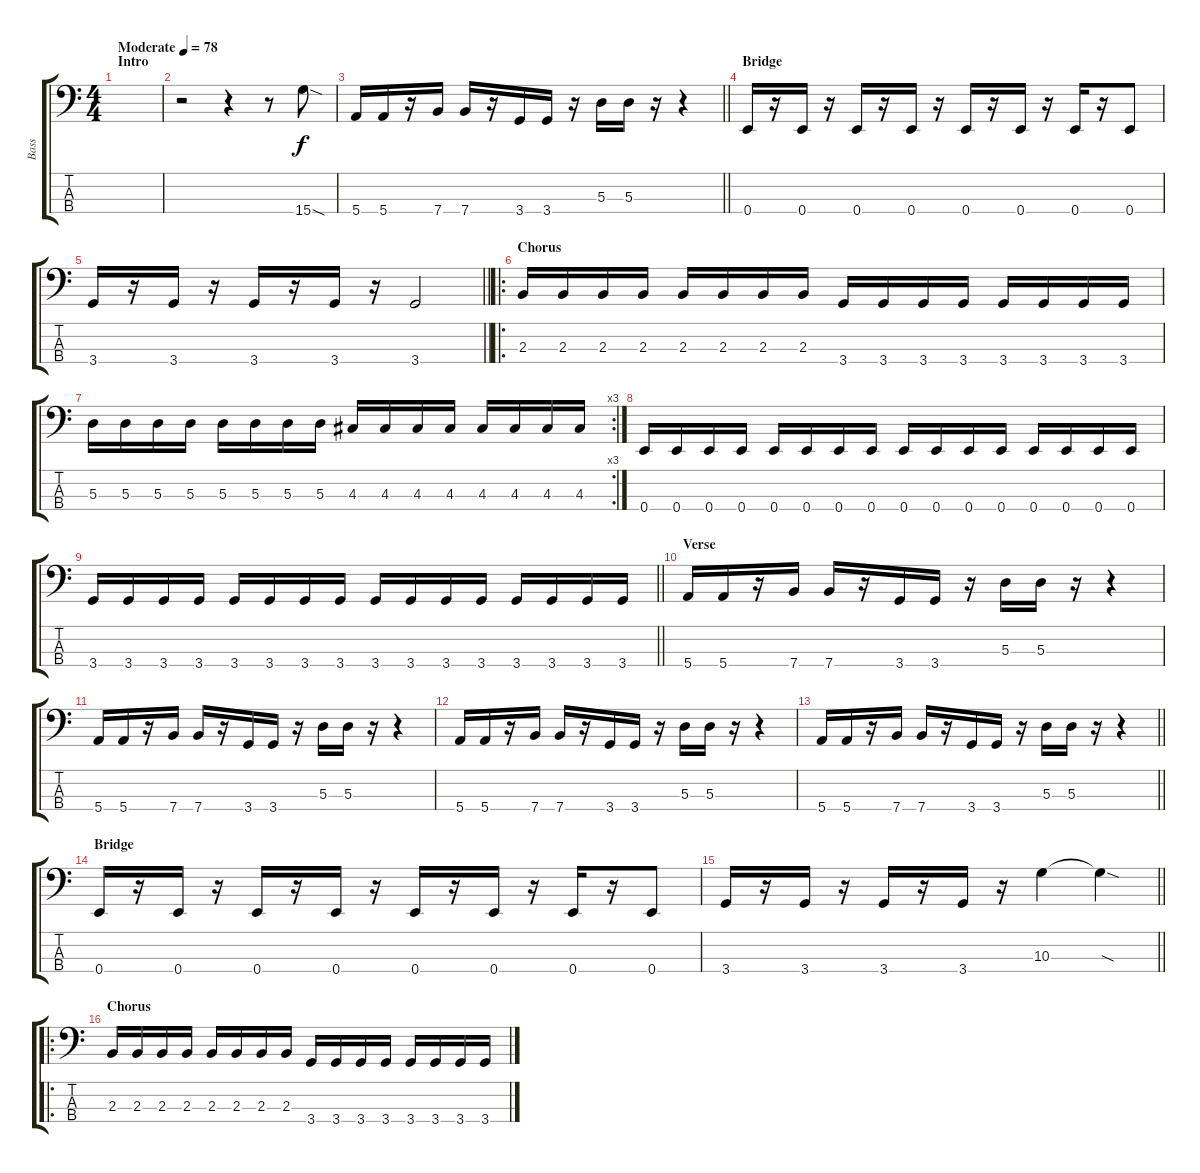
\track ("Bass" "Bass") {instrument electricbassfinger}
\staff {score tabs}
\tuning (G2 D2 A1 E1) {hide}
\ts (4 4)
\section ("" "Intro")
\tempo (78 "Moderate")
\clef f4
\ks c
|
r.2 r.4 r.8 15.4{sod}.8 |
\barLineRight lightlight
5.4.16 5.4.16 r.16 7.4.16 7.4.16 r.16 3.4.16 3.4.16 r.16 5.3.16 5.3.16 r.16 r.4 |
\section ("" "Bridge")
0.4.16 r.16 0.4.16 r.16 0.4.16 r.16 0.4.16 r.16 0.4.16 r.16 0.4.16 r.16 0.4.16 r.16 0.4.8 |
\barLineRight lightlight
3.4.16 r.16 3.4.16 r.16 3.4.16 r.16 3.4.16 r.16 3.4.2 |
\ro
\section ("" "Chorus")
2.3.16 2.3.16 2.3.16 2.3.16 2.3.16 2.3.16 2.3.16 2.3.16 3.4.16 3.4.16 3.4.16 3.4.16 3.4.16 3.4.16 3.4.16 3.4.16 |
\rc 3
5.3.16 5.3.16 5.3.16 5.3.16 5.3.16 5.3.16 5.3.16 5.3.16 4.3.16 4.3.16 4.3.16 4.3.16 4.3.16 4.3.16 4.3.16 4.3.16 |
0.4.16 0.4.16 0.4.16 0.4.16 0.4.16 0.4.16 0.4.16 0.4.16 0.4.16 0.4.16 0.4.16 0.4.16 0.4.16 0.4.16 0.4.16 0.4.16 |
\barLineRight lightlight
3.4.16 3.4.16 3.4.16 3.4.16 3.4.16 3.4.16 3.4.16 3.4.16 3.4.16 3.4.16 3.4.16 3.4.16 3.4.16 3.4.16 3.4.16 3.4.16 |
\section ("" "Verse")
5.4.16 5.4.16 r.16 7.4.16 7.4.16 r.16 3.4.16 3.4.16 r.16 5.3.16 5.3.16 r.16 r.4 |
5.4.16 5.4.16 r.16 7.4.16 7.4.16 r.16 3.4.16 3.4.16 r.16 5.3.16 5.3.16 r.16 r.4 |
5.4.16 5.4.16 r.16 7.4.16 7.4.16 r.16 3.4.16 3.4.16 r.16 5.3.16 5.3.16 r.16 r.4 |
\barLineRight lightlight
5.4.16 5.4.16 r.16 7.4.16 7.4.16 r.16 3.4.16 3.4.16 r.16 5.3.16 5.3.16 r.16 r.4 |
\section ("" "Bridge")
0.4.16 r.16 0.4.16 r.16 0.4.16 r.16 0.4.16 r.16 0.4.16 r.16 0.4.16 r.16 0.4.16 r.16 0.4.8 |
\barLineRight lightlight
3.4.16 r.16 3.4.16 r.16 3.4.16 r.16 3.4.16 r.16 10.3.4 10.3{sod t}.4 |
\ro
\section ("" "Chorus")
2.3.16 2.3.16 2.3.16 2.3.16 2.3.16 2.3.16 2.3.16 2.3.16 3.4.16 3.4.16 3.4.16 3.4.16 3.4.16 3.4.16 3.4.16 3.4.16
